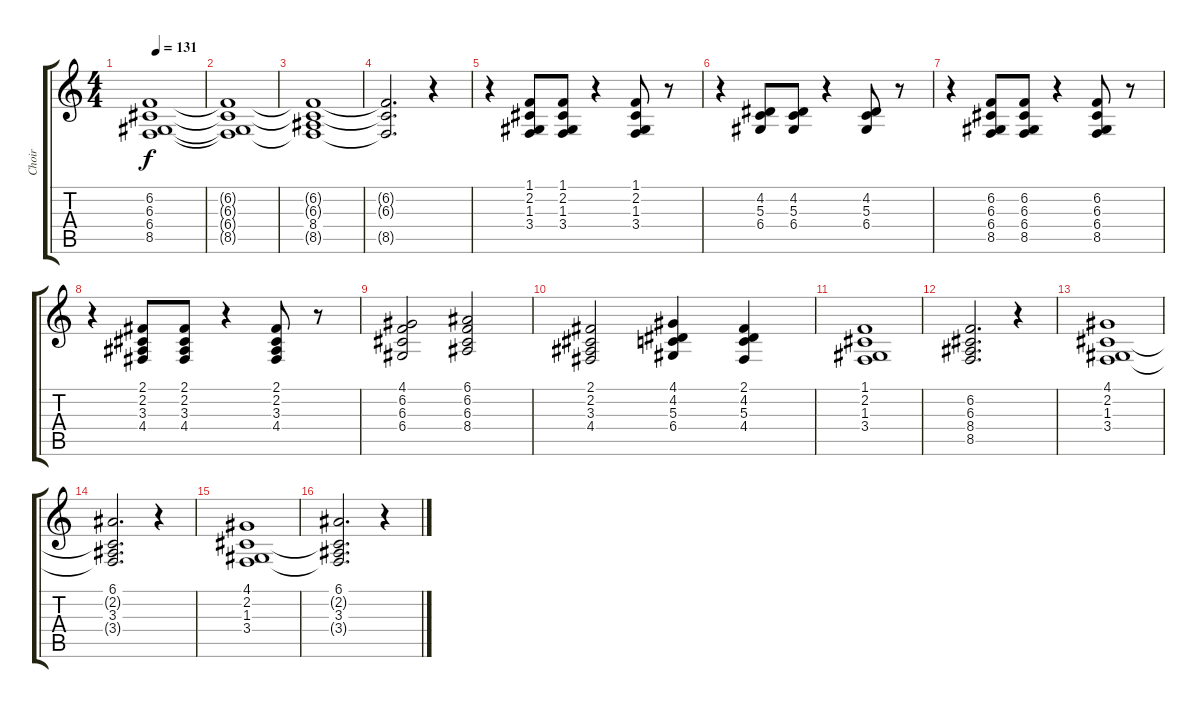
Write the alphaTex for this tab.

\track ("Choir" "Choir") {instrument choiraahs}
\staff {score tabs}
\tuning (E4 B3 G3 D3 A2 E2) {hide}
\ts (4 4)
\tempo 131
\clef g2
\ks c
(6.2 6.3 6.4 8.5).1{dy f} |
(6.2{t} 6.3{t} 6.4{t} 8.5{t}).1 |
(6.2{t} 6.3{t} 8.4 8.5{t}).1 |
(6.2{t} 6.3{t} 8.5{t}).2{d} r.4 |
r.4 (1.1 2.2 1.3 3.4).8 (1.1 2.2 1.3 3.4).8 r.4 (1.1 2.2 1.3 3.4).8 r.8 |
r.4 (4.2 5.3 6.4).8 (4.2 5.3 6.4).8 r.4 (4.2 5.3 6.4).8 r.8 |
r.4 (6.2 6.3 6.4 8.5).8 (6.2 6.3 6.4 8.5).8 r.4 (6.2 6.3 6.4 8.5).8 r.8 |
r.4 (2.1 2.2 3.3 4.4).8 (2.1 2.2 3.3 4.4).8 r.4 (2.1 2.2 3.3 4.4).8 r.8 |
(4.1 6.2 6.3 6.4).2 (6.1 6.2 6.3 8.4).2 |
(2.1 2.2 3.3 4.4).2 (4.1 4.2 5.3 6.4).4 (2.1 4.2 5.3 4.4).4 |
(1.1 2.2 1.3 3.4).1 |
(6.2 6.3 8.4 8.5).2{d} r.4 |
(4.1 2.2 1.3 3.4).1 |
(6.1 2.2{t} 3.3 3.4{t}).2{d} r.4 |
(4.1 2.2 1.3 3.4).1 |
(6.1 2.2{t} 3.3 3.4{t}).2{d} r.4
